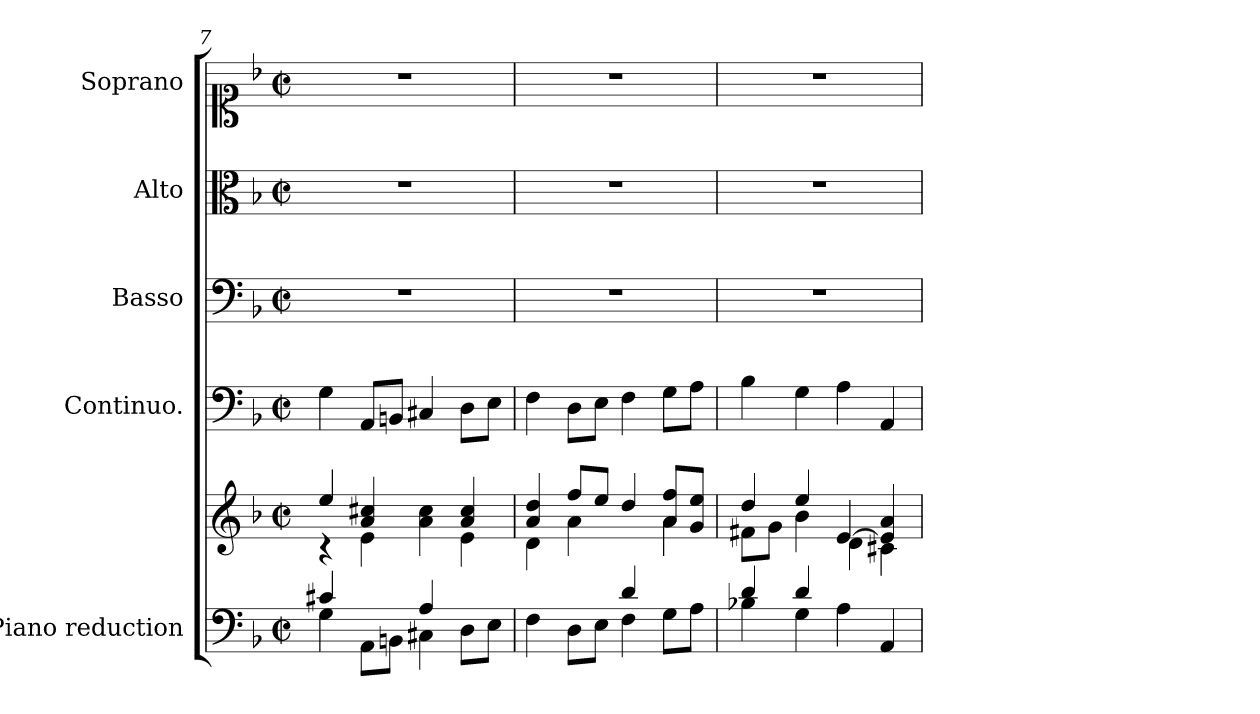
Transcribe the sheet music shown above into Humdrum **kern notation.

**kern	**kern	**kern	**kern	**kern	**kern
*part5	*part5	*part4	*part3	*part2	*part1
*staff6	*staff5	*staff4	*staff3	*staff2	*staff1
*I"Piano reduction	*	*I"Continuo.	*I"Basso	*I"Alto	*I"Soprano
*I'Pno	*	*	*	*	*
*clefF4	*clefG2	*clefF4	*clefF4	*clefC3	*clefC1
*k[b-]	*k[b-]	*k[b-]	*k[b-]	*k[b-]	*k[b-]
*F:	*F:	*F:	*F:	*F:	*F:
*M2/2	*M2/2	*M2/2	*M2/2	*M2/2	*M2/2
*met(c|)	*met(c|)	*met(c|)	*met(c|)	*met(c|)	*met(c|)
=7	=7	=7	=7	=7	=7
*^	*^	*	*	*	*
4c#X/	4G\	4ee/	4r	4G\	1r	1r	1r
4ryy	8AA\L	4a/ 4cc#X/	4e\	8AA/L	.	.	.
.	8BBn\J	.	.	8BBn/J	.	.	.
4A/	4C#X\	4a\ 4cc#\	4ryy	4C#X/	.	.	.
4ryy	8D\L	4a/ 4cc#/	4e\	8D\L	.	.	.
.	8E\J	.	.	8E\J	.	.	.
!!LO:LB:g=z
=8	=8	=8	=8	=8	=8	=8	=8
2ryy	4F\	4a/ 4dd/	4d\	4F\	1r	1r	1r
.	8D\L	8ff/L	4a\	8D\L	.	.	.
.	8E\J	8ee/J	.	8E\J	.	.	.
4d/	4F\	4dd/	4ryy	4F\	.	.	.
4ryy	8G\L	8a/ 8ff/L	4a\	8G\L	.	.	.
.	8A\J	8g/ 8ee/J	.	8A\J	.	.	.
=9	=9	=9	=9	=9	=9	=9	=9
4d/	4B-X\	4dd/	8f#X\L	4B-\	1r	1r	1r
.	.	.	8g\J	.	.	.	.
4d/	4G\	4ee/	4b-\	4G\	.	.	.
2ryy	4A\	[4e/	4d\	4A\	.	.	.
.	4AA/	4e/] 4a/	4c#X\	4AA/	.	.	.
*v	*v	*	*	*	*	*	*
*	*v	*v	*	*	*	*
=	=	=	=	=	=
*-	*-	*-	*-	*-	*-
